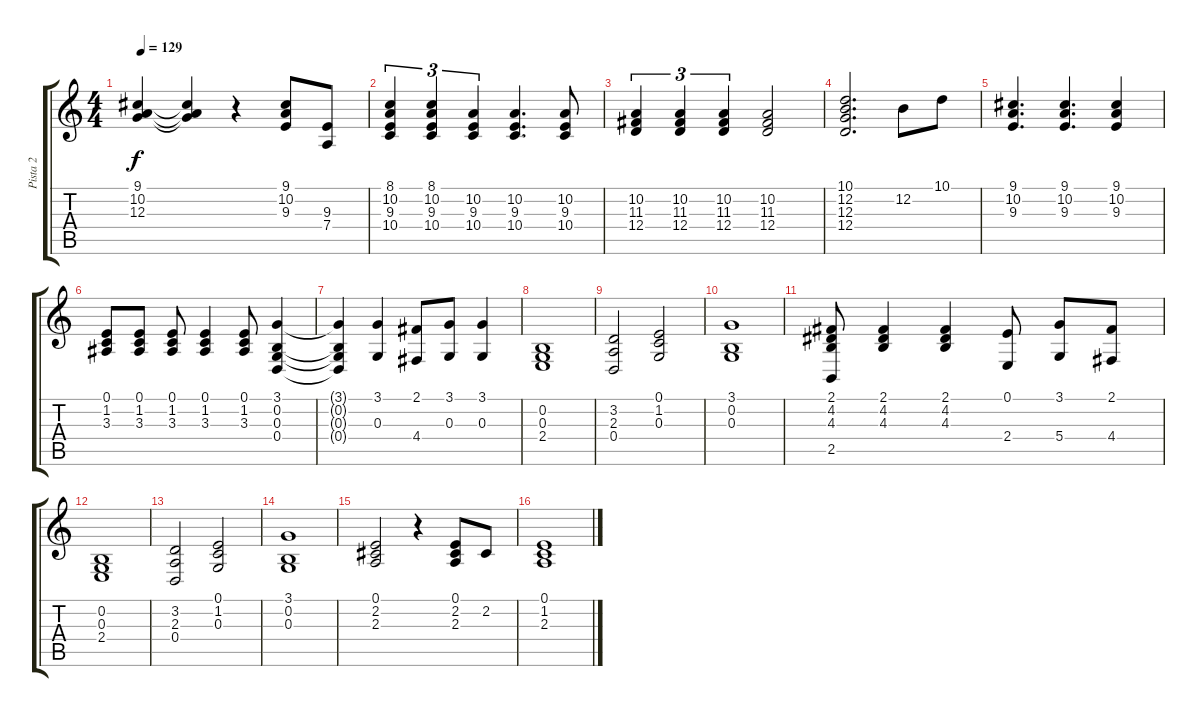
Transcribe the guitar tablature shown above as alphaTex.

\track ("Pista 2" "Pista 2") {instrument acousticgrandpiano}
\staff {score tabs}
\tuning (E4 B3 G3 D3 A2 E2) {hide}
\ts (4 4)
\tempo 129
\clef g2
\ks c
(9.1 10.2 12.3).4{dy f} (9.1{t} 10.2{t} 12.3{t}).4 r.4 (9.1 10.2 9.3).8 (9.3 7.4).8 |
(8.1 10.2 9.3 10.4).4{tu (3 2)} (8.1 10.2 9.3 10.4).4{tu (3 2)} (10.2 9.3 10.4).4{tu (3 2)} (10.2 9.3 10.4).4{d} (10.2 9.3 10.4).8 |
(10.2 11.3 12.4).4{tu (3 2)} (10.2 11.3 12.4).4{tu (3 2)} (10.2 11.3 12.4).4{tu (3 2)} (10.2 11.3 12.4).2 |
(10.1 12.2 12.3 12.4).2{d} 12.2.8 10.1.8 |
(9.1 10.2 9.3).4{d} (9.1 10.2 9.3).4{d} (9.1 10.2 9.3).4 |
(0.1 1.2 3.3).8 (0.1 1.2 3.3).8 (0.1 1.2 3.3).8 (0.1 1.2 3.3).4 (0.1 1.2 3.3).8 (3.1 0.2 0.3 0.4).4 |
(3.1{t} 0.2{t} 0.3{t} 0.4{t}).4 (3.1 0.3).4 (2.1 4.4).8 (3.1 0.3).8 (3.1 0.3).4 |
(0.2 0.3 2.4).1 |
(3.2 2.3 0.4).2 (0.1 1.2 0.3).2 |
(3.1 0.2 0.3).1 |
(2.1 4.2 4.3 2.5).8 (2.1 4.2 4.3).4 (2.1 4.2 4.3).4 (0.1 2.4).8 (3.1 5.4).8 (2.1 4.4).8 |
(0.2 0.3 2.4).1 |
(3.2 2.3 0.4).2 (0.1 1.2 0.3).2 |
(3.1 0.2 0.3).1 |
(0.1 2.2 2.3).2 r.4 (0.1 2.2 2.3).8 2.2.8 |
(0.1 1.2 2.3).1
